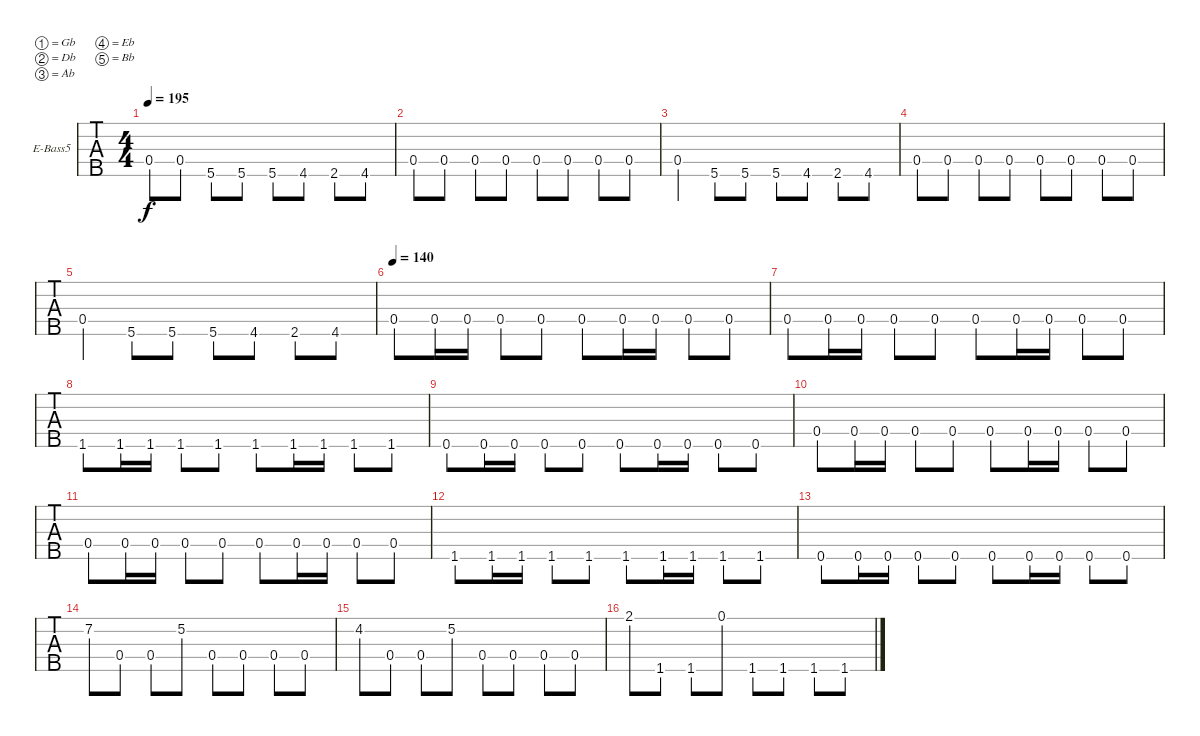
\bracketExtendMode groupsimilarinstruments
\firstSystemTrackNameOrientation horizontal
\otherSystemsTrackNameOrientation horizontal
\track ("Иван Изотов" "E-Bass5") {instrument electricbasspick}
\staff {tabs}
\tuning (Gb2 Db2 Ab1 Eb1 Bb0)
\ts (4 4)
\tempo 195
\clef f4
\ks c
0.4.8{dy f} 0.4.8 5.5.8 5.5.8 5.5.8 4.5.8 2.5.8 4.5.8 |
0.4.8 0.4.8 0.4.8 0.4.8 0.4.8 0.4.8 0.4.8 0.4.8 |
0.4.4 5.5.8 5.5.8 5.5.8 4.5.8 2.5.8 4.5.8 |
0.4.8 0.4.8 0.4.8 0.4.8 0.4.8 0.4.8 0.4.8 0.4.8 |
0.4.4 5.5.8 5.5.8 5.5.8 4.5.8 2.5.8 4.5.8 |
\tempo 140
0.4.8 0.4.16 0.4.16 0.4.8 0.4.8 0.4.8 0.4.16 0.4.16 0.4.8 0.4.8 |
0.4.8 0.4.16 0.4.16 0.4.8 0.4.8 0.4.8 0.4.16 0.4.16 0.4.8 0.4.8 |
1.5.8 1.5.16 1.5.16 1.5.8 1.5.8 1.5.8 1.5.16 1.5.16 1.5.8 1.5.8 |
0.5.8 0.5.16 0.5.16 0.5.8 0.5.8 0.5.8 0.5.16 0.5.16 0.5.8 0.5.8 |
0.4.8 0.4.16 0.4.16 0.4.8 0.4.8 0.4.8 0.4.16 0.4.16 0.4.8 0.4.8 |
0.4.8 0.4.16 0.4.16 0.4.8 0.4.8 0.4.8 0.4.16 0.4.16 0.4.8 0.4.8 |
1.5.8 1.5.16 1.5.16 1.5.8 1.5.8 1.5.8 1.5.16 1.5.16 1.5.8 1.5.8 |
0.5.8 0.5.16 0.5.16 0.5.8 0.5.8 0.5.8 0.5.16 0.5.16 0.5.8 0.5.8 |
7.2.8 0.4.8 0.4.8 5.2.8 0.4.8 0.4.8 0.4.8 0.4.8 |
4.2.8 0.4.8 0.4.8 5.2.8 0.4.8 0.4.8 0.4.8 0.4.8 |
2.1.8 1.5.8 1.5.8 0.1.8 1.5.8 1.5.8 1.5.8 1.5.8
